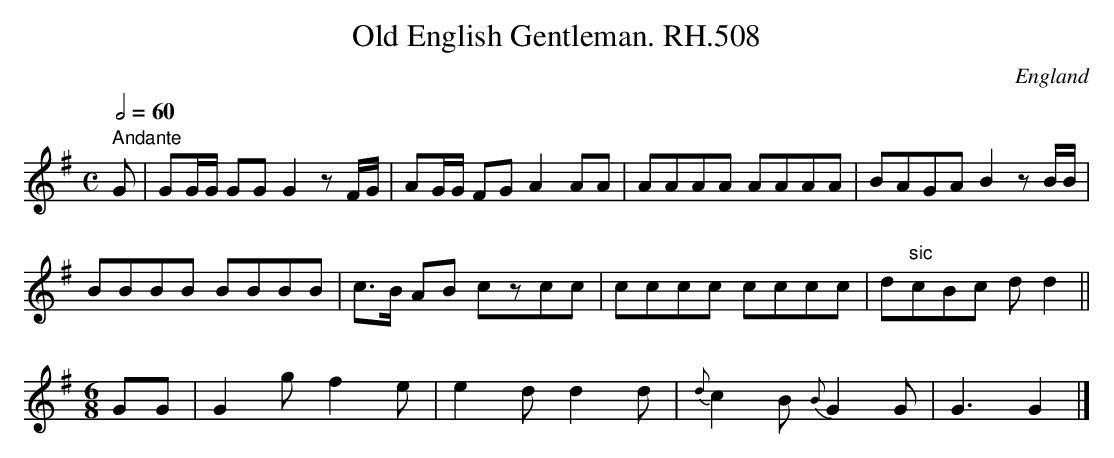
X:1
T:Old English Gentleman. RH.508
O:England
M:C
L:1/8
Q:2/4=60
K:G
" Andante"G|GG/G/ GG G2zF/G/|AG/G/ FG A2AA|\
AAAA AAAA|BAGA B2zB/B/|
BBBB BBBB|c>B AB czcc|\
cccc cccc|d"sic"cBc dd2||
M:6/8
GG|G2g f2e|e2d d2d|{d}c2B {B}G2G|G3 G2|]
